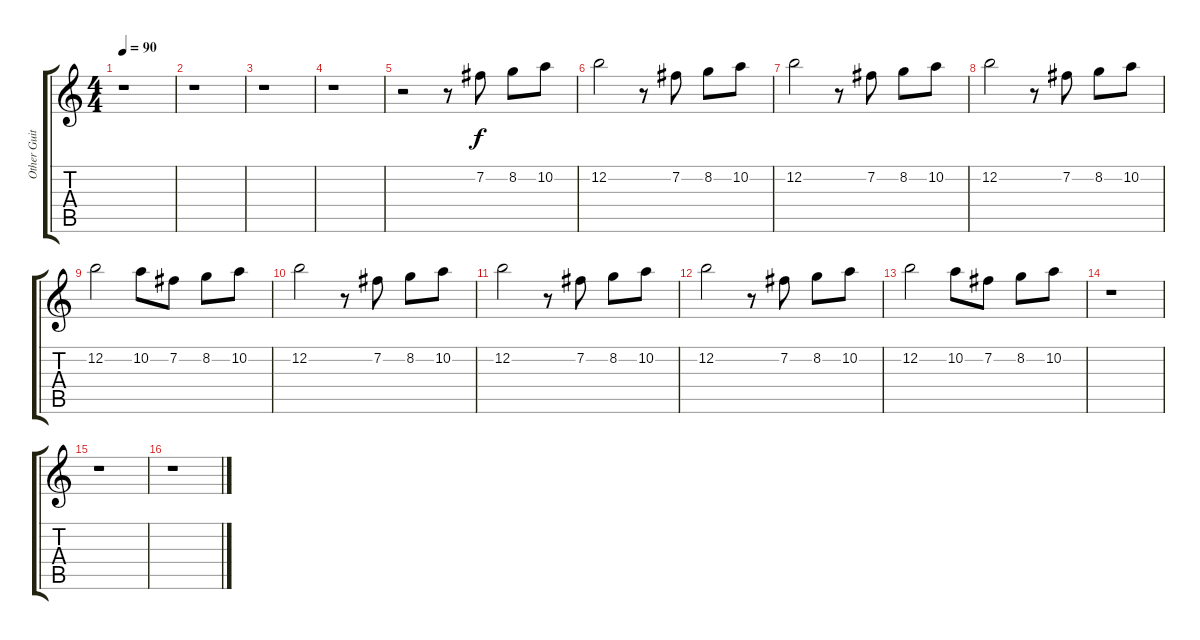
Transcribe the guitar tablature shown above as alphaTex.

\track ("Other Guitar" "Other Guit") {instrument distortionguitar}
\staff {score tabs}
\tuning (E4 B3 G3 D3 A2 E2) {hide}
\ts (4 4)
\tempo 90
\clef g2
\ks c
r.1{dy f} |
r.1 |
r.1 |
r.1 |
r.2 r.8 7.2.8 8.2.8 10.2.8 |
12.2.2 r.8 7.2.8 8.2.8 10.2.8 |
12.2.2 r.8 7.2.8 8.2.8 10.2.8 |
12.2.2 r.8 7.2.8 8.2.8 10.2.8 |
12.2.2 10.2.8 7.2.8 8.2.8 10.2.8 |
12.2.2 r.8 7.2.8 8.2.8 10.2.8 |
12.2.2 r.8 7.2.8 8.2.8 10.2.8 |
12.2.2 r.8 7.2.8 8.2.8 10.2.8 |
12.2.2 10.2.8 7.2.8 8.2.8 10.2.8 |
r.1 |
r.1 |
r.1
